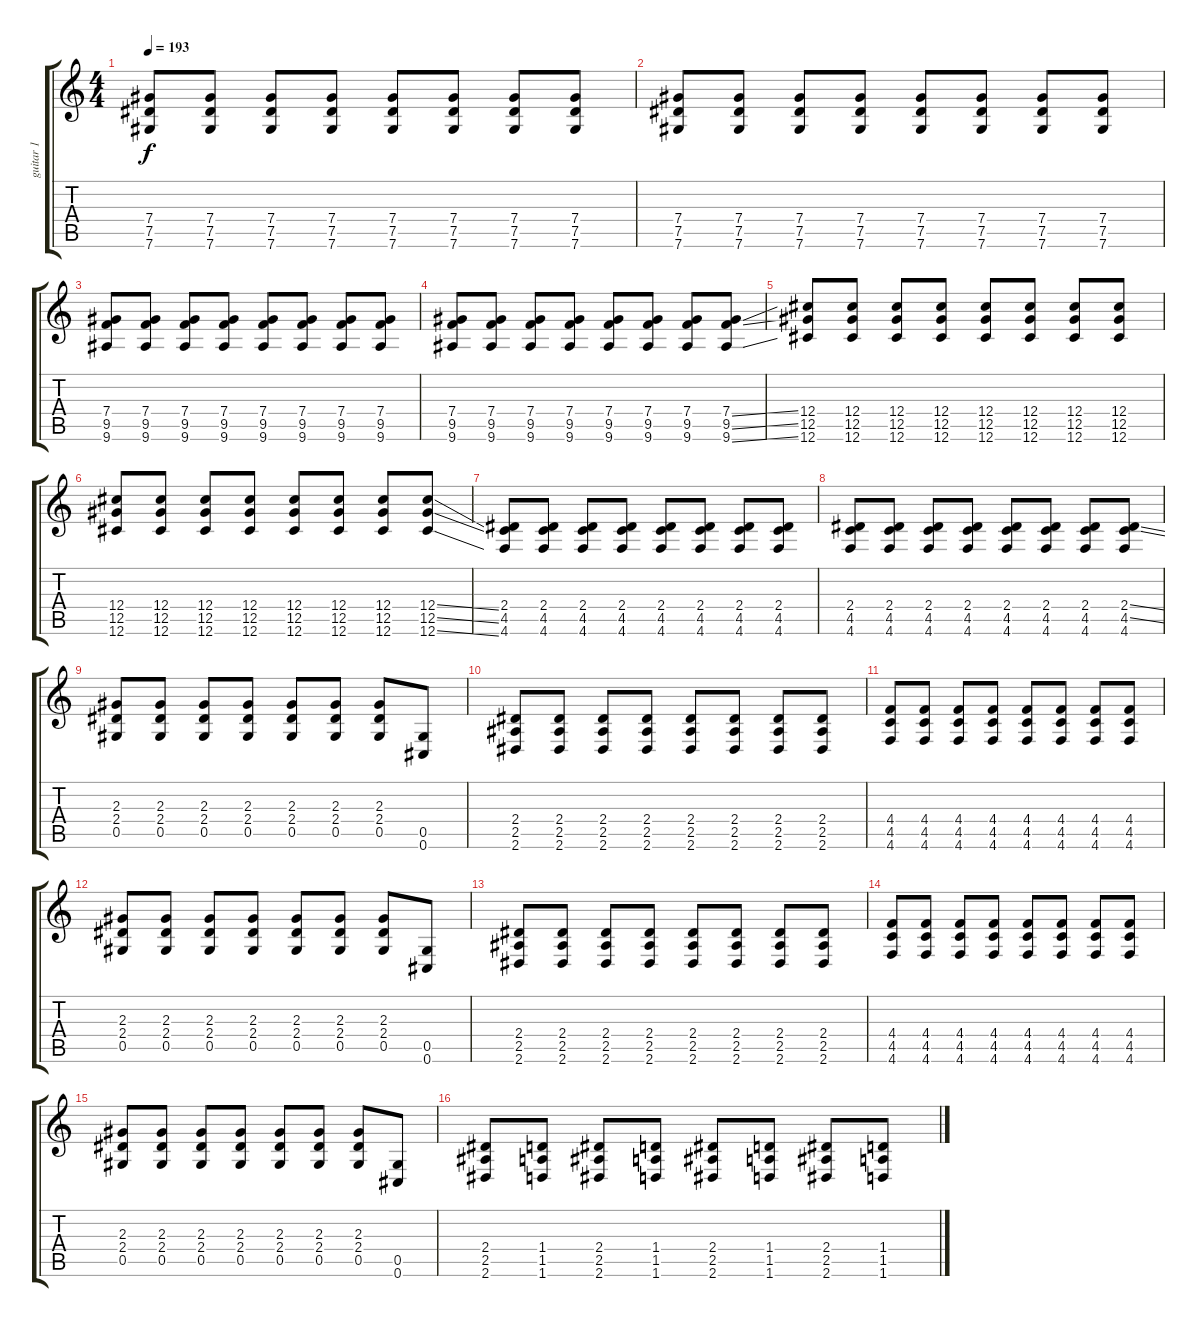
\track ("guitar 1" "guitar 1") {instrument overdrivenguitar}
\staff {score tabs}
\tuning (Eb4 Bb3 Gb3 Db3 Ab2 Db2) {hide}
\ts (4 4)
\tempo 193
\clef g2
\ks c
(7.4 7.5 7.6).8{dy f} (7.4 7.5 7.6).8 (7.4 7.5 7.6).8 (7.4 7.5 7.6).8 (7.4 7.5 7.6).8 (7.4 7.5 7.6).8 (7.4 7.5 7.6).8 (7.4 7.5 7.6).8 |
(7.4 7.5 7.6).8 (7.4 7.5 7.6).8 (7.4 7.5 7.6).8 (7.4 7.5 7.6).8 (7.4 7.5 7.6).8 (7.4 7.5 7.6).8 (7.4 7.5 7.6).8 (7.4 7.5 7.6).8 |
(7.4 9.5 9.6).8 (7.4 9.5 9.6).8 (7.4 9.5 9.6).8 (7.4 9.5 9.6).8 (7.4 9.5 9.6).8 (7.4 9.5 9.6).8 (7.4 9.5 9.6).8 (7.4 9.5 9.6).8 |
(7.4 9.5 9.6).8 (7.4 9.5 9.6).8 (7.4 9.5 9.6).8 (7.4 9.5 9.6).8 (7.4 9.5 9.6).8 (7.4 9.5 9.6).8 (7.4 9.5 9.6).8 (7.4{ss} 9.5{ss} 9.6{ss}).8 |
(12.4 12.5 12.6).8 (12.4 12.5 12.6).8 (12.4 12.5 12.6).8 (12.4 12.5 12.6).8 (12.4 12.5 12.6).8 (12.4 12.5 12.6).8 (12.4 12.5 12.6).8 (12.4 12.5 12.6).8 |
(12.4 12.5 12.6).8 (12.4 12.5 12.6).8 (12.4 12.5 12.6).8 (12.4 12.5 12.6).8 (12.4 12.5 12.6).8 (12.4 12.5 12.6).8 (12.4 12.5 12.6).8 (12.4{ss} 12.5{ss} 12.6{ss}).8 |
(2.4 4.5 4.6).8 (2.4 4.5 4.6).8 (2.4 4.5 4.6).8 (2.4 4.5 4.6).8 (2.4 4.5 4.6).8 (2.4 4.5 4.6).8 (2.4 4.5 4.6).8 (2.4 4.5 4.6).8 |
(2.4 4.5 4.6).8 (2.4 4.5 4.6).8 (2.4 4.5 4.6).8 (2.4 4.5 4.6).8 (2.4 4.5 4.6).8 (2.4 4.5 4.6).8 (2.4 4.5 4.6).8 (2.4{ss} 4.5{ss} 4.6).8 |
(2.3 2.4 0.5).8 (2.3 2.4 0.5).8 (2.3 2.4 0.5).8 (2.3 2.4 0.5).8 (2.3 2.4 0.5).8 (2.3 2.4 0.5).8 (2.3 2.4 0.5).8 (0.5 0.6).8 |
(2.4 2.5 2.6).8 (2.4 2.5 2.6).8 (2.4 2.5 2.6).8 (2.4 2.5 2.6).8 (2.4 2.5 2.6).8 (2.4 2.5 2.6).8 (2.4 2.5 2.6).8 (2.4 2.5 2.6).8 |
(4.4 4.5 4.6).8 (4.4 4.5 4.6).8 (4.4 4.5 4.6).8 (4.4 4.5 4.6).8 (4.4 4.5 4.6).8 (4.4 4.5 4.6).8 (4.4 4.5 4.6).8 (4.4 4.5 4.6).8 |
(2.3 2.4 0.5).8 (2.3 2.4 0.5).8 (2.3 2.4 0.5).8 (2.3 2.4 0.5).8 (2.3 2.4 0.5).8 (2.3 2.4 0.5).8 (2.3 2.4 0.5).8 (0.5 0.6).8 |
(2.4 2.5 2.6).8 (2.4 2.5 2.6).8 (2.4 2.5 2.6).8 (2.4 2.5 2.6).8 (2.4 2.5 2.6).8 (2.4 2.5 2.6).8 (2.4 2.5 2.6).8 (2.4 2.5 2.6).8 |
(4.4 4.5 4.6).8 (4.4 4.5 4.6).8 (4.4 4.5 4.6).8 (4.4 4.5 4.6).8 (4.4 4.5 4.6).8 (4.4 4.5 4.6).8 (4.4 4.5 4.6).8 (4.4 4.5 4.6).8 |
(2.3 2.4 0.5).8 (2.3 2.4 0.5).8 (2.3 2.4 0.5).8 (2.3 2.4 0.5).8 (2.3 2.4 0.5).8 (2.3 2.4 0.5).8 (2.3 2.4 0.5).8 (0.5 0.6).8 |
(2.4 2.5 2.6).8 (1.4 1.5 1.6).8 (2.4 2.5 2.6).8 (1.4 1.5 1.6).8 (2.4 2.5 2.6).8 (1.4 1.5 1.6).8 (2.4 2.5 2.6).8 (1.4 1.5 1.6).8
